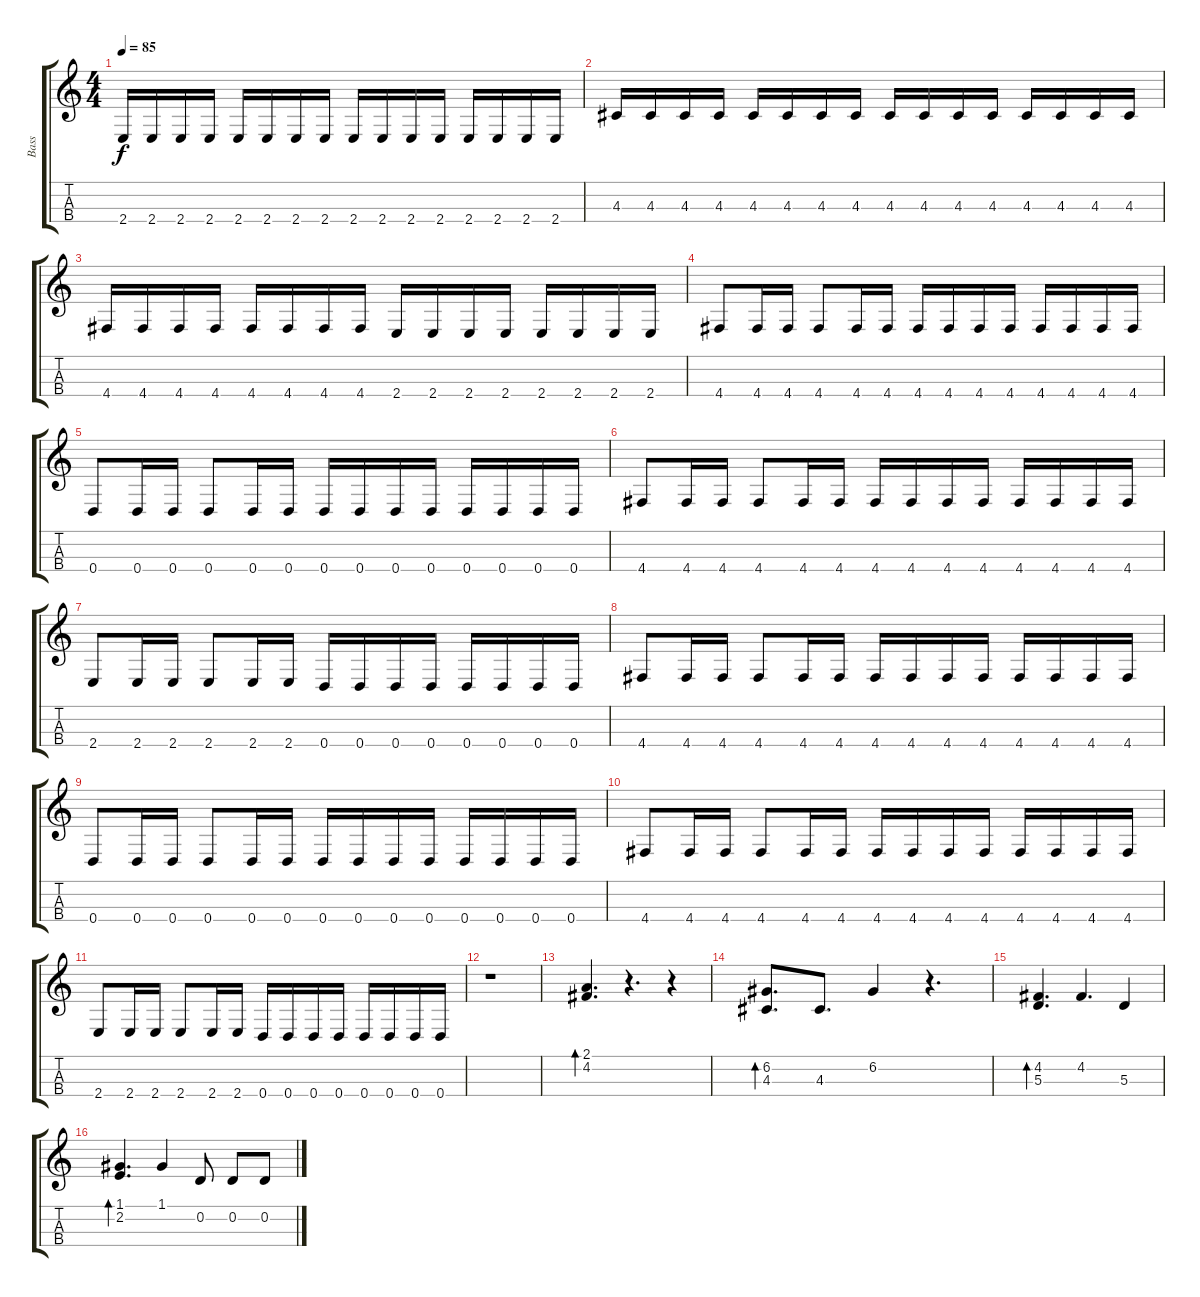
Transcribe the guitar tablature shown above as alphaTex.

\track ("Bass" "Bass") {instrument electricbasspick}
\staff {score tabs}
\tuning (G3 D3 A2 D2) {hide}
\ts (4 4)
\tempo 85
\clef g2
\ks c
2.4.16{dy f} 2.4.16 2.4.16 2.4.16 2.4.16 2.4.16 2.4.16 2.4.16 2.4.16 2.4.16 2.4.16 2.4.16 2.4.16 2.4.16 2.4.16 2.4.16 |
4.3.16 4.3.16 4.3.16 4.3.16 4.3.16 4.3.16 4.3.16 4.3.16 4.3.16 4.3.16 4.3.16 4.3.16 4.3.16 4.3.16 4.3.16 4.3.16 |
4.4.16 4.4.16 4.4.16 4.4.16 4.4.16 4.4.16 4.4.16 4.4.16 2.4.16 2.4.16 2.4.16 2.4.16 2.4.16 2.4.16 2.4.16 2.4.16 |
4.4.8 4.4.16 4.4.16 4.4.8 4.4.16 4.4.16 4.4.16 4.4.16 4.4.16 4.4.16 4.4.16 4.4.16 4.4.16 4.4.16 |
0.4.8 0.4.16 0.4.16 0.4.8 0.4.16 0.4.16 0.4.16 0.4.16 0.4.16 0.4.16 0.4.16 0.4.16 0.4.16 0.4.16 |
4.4.8 4.4.16 4.4.16 4.4.8 4.4.16 4.4.16 4.4.16 4.4.16 4.4.16 4.4.16 4.4.16 4.4.16 4.4.16 4.4.16 |
2.4.8 2.4.16 2.4.16 2.4.8 2.4.16 2.4.16 0.4.16 0.4.16 0.4.16 0.4.16 0.4.16 0.4.16 0.4.16 0.4.16 |
4.4.8 4.4.16 4.4.16 4.4.8 4.4.16 4.4.16 4.4.16 4.4.16 4.4.16 4.4.16 4.4.16 4.4.16 4.4.16 4.4.16 |
0.4.8 0.4.16 0.4.16 0.4.8 0.4.16 0.4.16 0.4.16 0.4.16 0.4.16 0.4.16 0.4.16 0.4.16 0.4.16 0.4.16 |
4.4.8 4.4.16 4.4.16 4.4.8 4.4.16 4.4.16 4.4.16 4.4.16 4.4.16 4.4.16 4.4.16 4.4.16 4.4.16 4.4.16 |
2.4.8 2.4.16 2.4.16 2.4.8 2.4.16 2.4.16 0.4.16 0.4.16 0.4.16 0.4.16 0.4.16 0.4.16 0.4.16 0.4.16 |
r.1 |
(2.1 4.2).4{d bd 240} r.4{d} r.4 |
(6.2 4.3).8{d bd 240} 4.3.8{d} 6.2.4 r.4{d} |
(4.2 5.3).4{d bd 240} 4.2.4{d} 5.3.4 |
(1.1 2.2).4{d bd 240} 1.1.4 0.2.8 0.2.8 0.2.8
